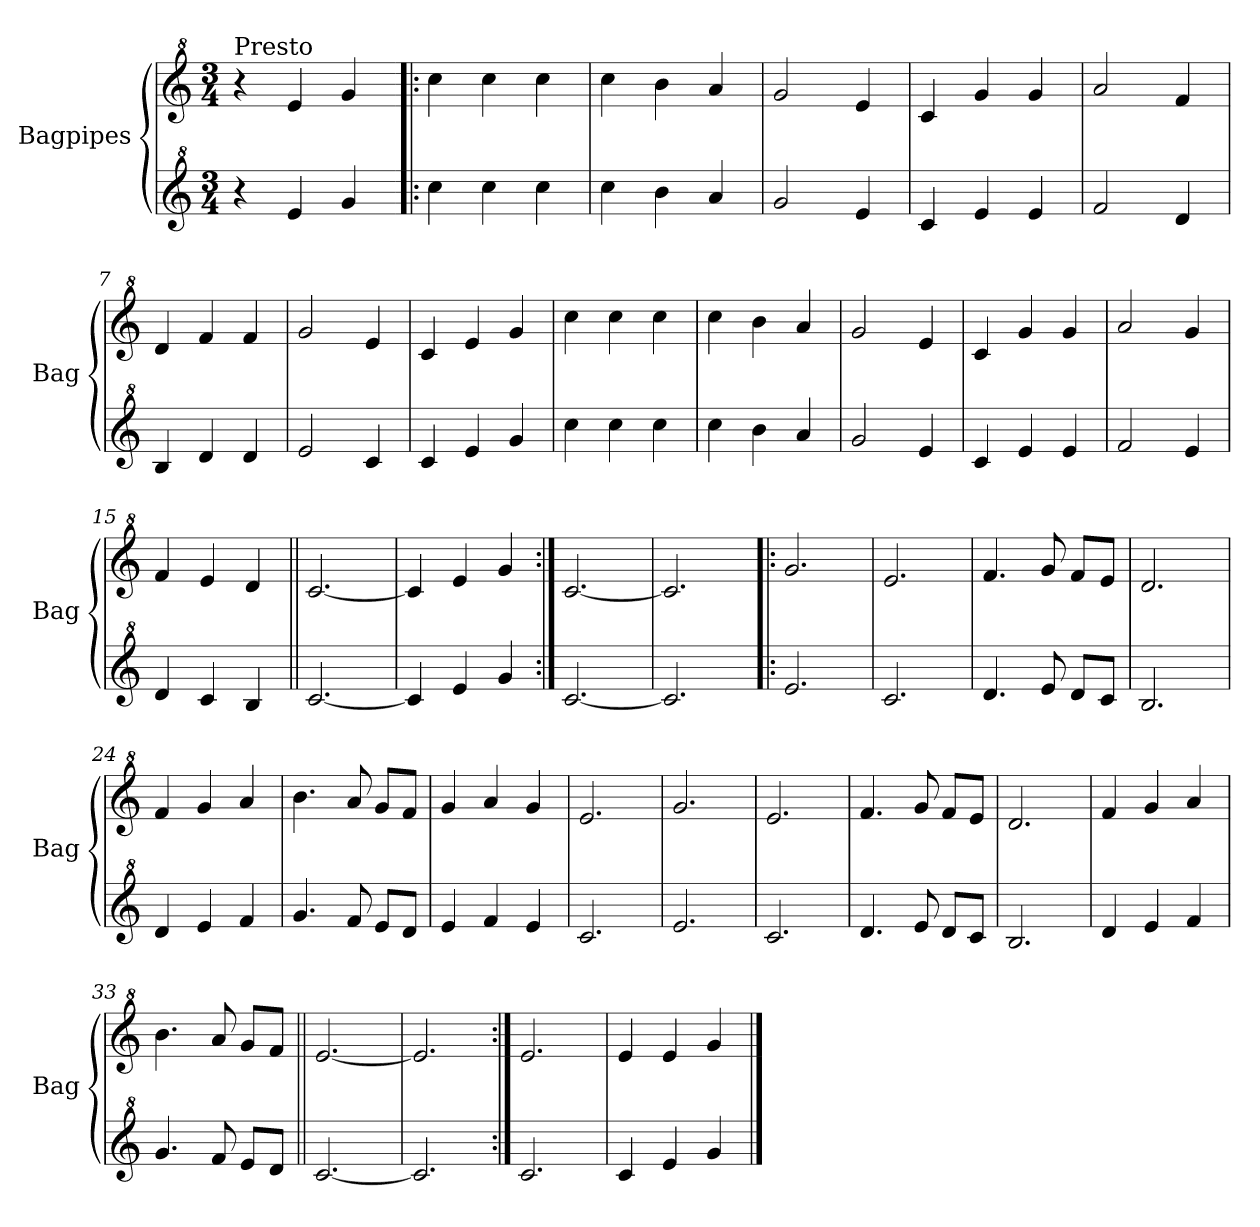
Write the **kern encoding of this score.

**kern	**kern
*part2	*part1
*staff2	*staff1
*I"Bagpipes	*I"Bagpipes
*I'Bag	*I'Bag
*clefG^2	*clefG^2
*k[]	*k[]
*C:	*C:
*M3/4	*M3/4
=1	=1
!	!LO:TX:a:t=Presto
4r	4r
4ee/	4ee/
4gg/	4gg/
=2!|:	=2!|:
4ccc\	4ccc\
4ccc\	4ccc\
4ccc\	4ccc\
=3	=3
4ccc\	4ccc\
4bb\	4bb\
4aa/	4aa/
=4	=4
2gg/	2gg/
4ee/	4ee/
=5	=5
4cc/	4cc/
4ee/	4gg/
4ee/	4gg/
=6	=6
2ff/	2aa/
4dd/	4ff/
=7	=7
4b/	4dd/
4dd/	4ff/
4dd/	4ff/
=8	=8
2ee/	2gg/
4cc/	4ee/
=9	=9
4cc/	4cc/
4ee/	4ee/
4gg/	4gg/
=10	=10
4ccc\	4ccc\
4ccc\	4ccc\
4ccc\	4ccc\
=11	=11
4ccc\	4ccc\
4bb\	4bb\
4aa/	4aa/
=12	=12
2gg/	2gg/
4ee/	4ee/
=13	=13
4cc/	4cc/
4ee/	4gg/
4ee/	4gg/
!!LO:LB:g=z
=14	=14
2ff/	2aa/
4ee/	4gg/
=15	=15
4dd/	4ff/
4cc/	4ee/
4b/	4dd/
=16||	=16||
[2.cc/	[2.cc/
=17	=17
4cc/]	4cc/]
4ee/	4ee/
4gg/	4gg/
=18:|!	=18:|!
[2.cc/	[2.cc/
=19	=19
2.cc/]	2.cc/]
=20!|:	=20!|:
2.ee/	2.gg/
=21	=21
2.cc/	2.ee/
=22	=22
4.dd/	4.ff/
8ee/	8gg/
8dd/L	8ff/L
8cc/J	8ee/J
=23	=23
2.b/	2.dd/
=24	=24
4dd/	4ff/
4ee/	4gg/
4ff/	4aa/
=25	=25
4.gg/	4.bb\
8ff/	8aa/
8ee/L	8gg/L
8dd/J	8ff/J
=26	=26
4ee/	4gg/
4ff/	4aa/
4ee/	4gg/
=27	=27
2.cc/	2.ee/
=28	=28
2.ee/	2.gg/
!!LO:LB:g=z
=29	=29
2.cc/	2.ee/
=30	=30
4.dd/	4.ff/
8ee/	8gg/
8dd/L	8ff/L
8cc/J	8ee/J
=31	=31
2.b/	2.dd/
=32	=32
4dd/	4ff/
4ee/	4gg/
4ff/	4aa/
=33	=33
4.gg/	4.bb\
8ff/	8aa/
8ee/L	8gg/L
8dd/J	8ff/J
=34||	=34||
[2.cc/	[2.ee/
=35	=35
2.cc/]	2.ee/]
=36:|!	=36:|!
2.cc/	2.ee/
=37	=37
4cc/	4ee/
4ee/	4ee/
4gg/	4gg/
==	==
*-	*-
